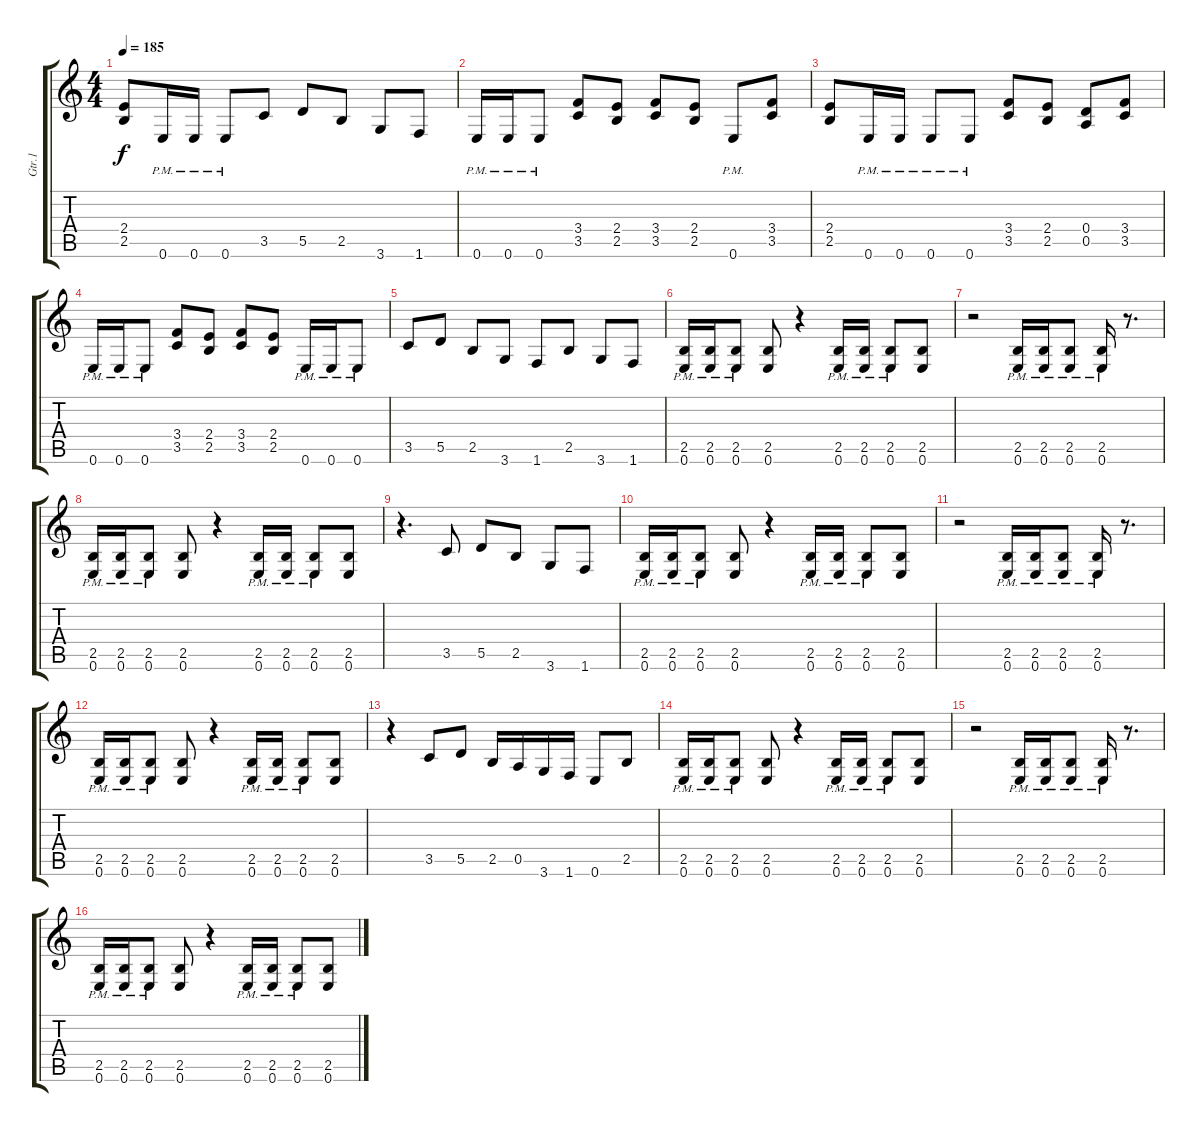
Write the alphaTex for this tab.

\track ("Gtr.1" "Gtr.1") {instrument distortionguitar}
\staff {score tabs}
\tuning (E4 B3 G3 D3 A2 E2) {hide}
\ts (4 4)
\tempo 185
\clef g2
\ks c
(2.4 2.5).8{dy f} 0.6{pm}.16 0.6{pm}.16 0.6{pm}.8 3.5.8 5.5.8 2.5.8 3.6.8 1.6.8 |
0.6{pm}.16 0.6{pm}.16 0.6{pm}.8 (3.4 3.5).8 (2.4 2.5).8 (3.4 3.5).8 (2.4 2.5).8 0.6{pm}.8 (3.4 3.5).8 |
(2.4 2.5).8 0.6{pm}.16 0.6{pm}.16 0.6{pm}.8 0.6{pm}.8 (3.4 3.5).8 (2.4 2.5).8 (0.4 0.5).8 (3.4 3.5).8 |
0.6{pm}.16 0.6{pm}.16 0.6{pm}.8 (3.4 3.5).8 (2.4 2.5).8 (3.4 3.5).8 (2.4 2.5).8 0.6{pm}.16 0.6{pm}.16 0.6{pm}.8 |
3.5.8 5.5.8 2.5.8 3.6.8 1.6.8 2.5.8 3.6.8 1.6.8 |
(2.5{pm} 0.6{pm}).16 (2.5{pm} 0.6{pm}).16 (2.5{pm} 0.6{pm}).8 (2.5 0.6).8 r.4 (2.5{pm} 0.6{pm}).16 (2.5{pm} 0.6{pm}).16 (2.5{pm} 0.6{pm}).8 (2.5 0.6).8 |
r.2 (2.5{pm} 0.6{pm}).16 (2.5{pm} 0.6{pm}).16 (2.5{pm} 0.6{pm}).8 (2.5{pm} 0.6{pm}).16 r.8{d} |
(2.5{pm} 0.6{pm}).16 (2.5{pm} 0.6{pm}).16 (2.5{pm} 0.6{pm}).8 (2.5 0.6).8 r.4 (2.5{pm} 0.6{pm}).16 (2.5{pm} 0.6{pm}).16 (2.5{pm} 0.6{pm}).8 (2.5 0.6).8 |
r.4{d} 3.5.8 5.5.8 2.5.8 3.6.8 1.6.8 |
(2.5{pm} 0.6{pm}).16 (2.5{pm} 0.6{pm}).16 (2.5{pm} 0.6{pm}).8 (2.5 0.6).8 r.4 (2.5{pm} 0.6{pm}).16 (2.5{pm} 0.6{pm}).16 (2.5{pm} 0.6{pm}).8 (2.5 0.6).8 |
r.2 (2.5{pm} 0.6{pm}).16 (2.5{pm} 0.6{pm}).16 (2.5{pm} 0.6{pm}).8 (2.5{pm} 0.6{pm}).16 r.8{d} |
(2.5{pm} 0.6{pm}).16 (2.5{pm} 0.6{pm}).16 (2.5{pm} 0.6{pm}).8 (2.5 0.6).8 r.4 (2.5{pm} 0.6{pm}).16 (2.5{pm} 0.6{pm}).16 (2.5{pm} 0.6{pm}).8 (2.5 0.6).8 |
r.4 3.5.8 5.5.8 2.5.16 0.5.16 3.6.16 1.6.16 0.6.8 2.5.8 |
(2.5{pm} 0.6{pm}).16 (2.5{pm} 0.6{pm}).16 (2.5{pm} 0.6{pm}).8 (2.5 0.6).8 r.4 (2.5{pm} 0.6{pm}).16 (2.5{pm} 0.6{pm}).16 (2.5{pm} 0.6{pm}).8 (2.5 0.6).8 |
r.2 (2.5{pm} 0.6{pm}).16 (2.5{pm} 0.6{pm}).16 (2.5{pm} 0.6{pm}).8 (2.5{pm} 0.6{pm}).16 r.8{d} |
(2.5{pm} 0.6{pm}).16 (2.5{pm} 0.6{pm}).16 (2.5{pm} 0.6{pm}).8 (2.5 0.6).8 r.4 (2.5{pm} 0.6{pm}).16 (2.5{pm} 0.6{pm}).16 (2.5{pm} 0.6{pm}).8 (2.5 0.6).8
